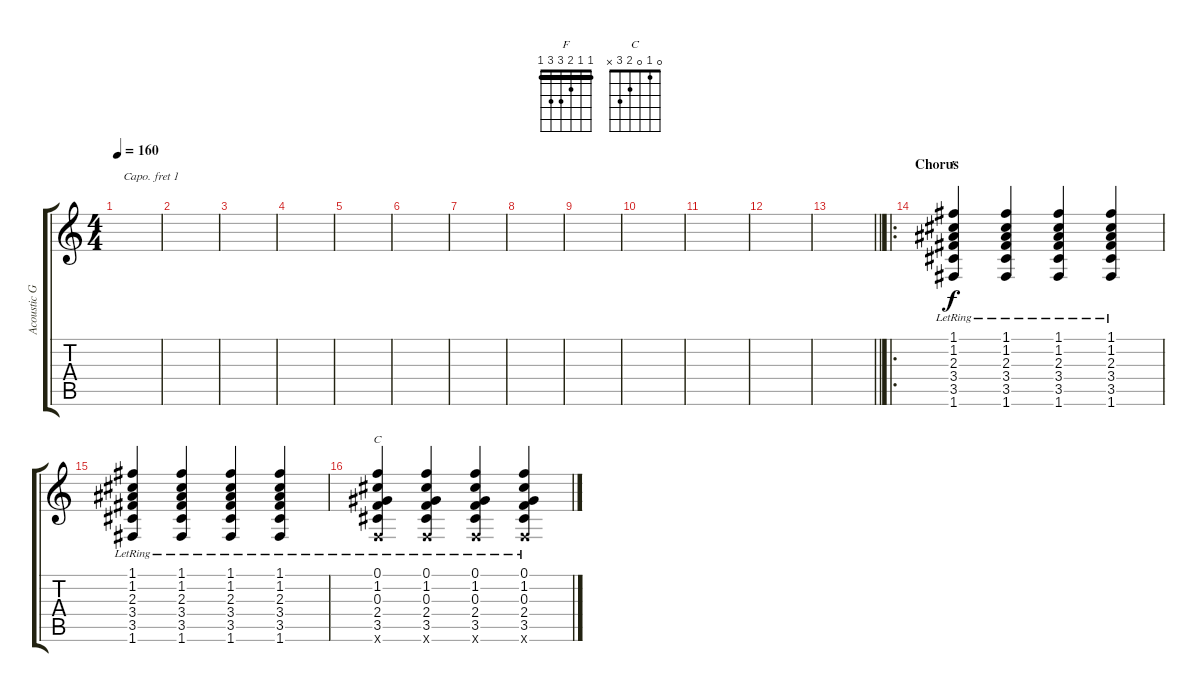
\track ("Acoustic Guitar (Rhythm)" "Acoustic G") {instrument acousticguitarsteel}
\staff {score tabs}
\capo 1
\tuning (E4 B3 G3 D3 A2 E2) {hide}
\chord ("F" 1 1 2 3 3 1) {barre 1}
\chord ("C" 0 1 0 2 3 x)
\ts (4 4)
\tempo 160
\clef g2
\ks c
|
|
|
|
|
|
|
|
|
|
|
|
\barLineRight lightlight
|
\ro
\section ("" "Chorus")
(1.1{lr} 1.2{lr} 2.3{lr} 3.4{lr} 3.5{lr} 1.6{lr}).4{ch "F"} (1.1{lr} 1.2{lr} 2.3{lr} 3.4{lr} 3.5{lr} 1.6{lr}).4 (1.1{lr} 1.2{lr} 2.3{lr} 3.4{lr} 3.5{lr} 1.6{lr}).4 (1.1{lr} 1.2{lr} 2.3{lr} 3.4{lr} 3.5{lr} 1.6{lr}).4 |
(1.1{lr} 1.2{lr} 2.3{lr} 3.4{lr} 3.5{lr} 1.6{lr}).4 (1.1{lr} 1.2{lr} 2.3{lr} 3.4{lr} 3.5{lr} 1.6{lr}).4 (1.1{lr} 1.2{lr} 2.3{lr} 3.4{lr} 3.5{lr} 1.6{lr}).4 (1.1{lr} 1.2{lr} 2.3{lr} 3.4{lr} 3.5{lr} 1.6{lr}).4 |
(0.1{lr} 1.2{lr} 0.3{lr} 2.4{lr} 3.5{lr} 0.6{x}).4{ch "C"} (0.1{lr} 1.2{lr} 0.3{lr} 2.4{lr} 3.5{lr} 0.6{x}).4 (0.1{lr} 1.2{lr} 0.3{lr} 2.4{lr} 3.5{lr} 0.6{x}).4 (0.1{lr} 1.2{lr} 0.3{lr} 2.4{lr} 3.5{lr} 0.6{x}).4
